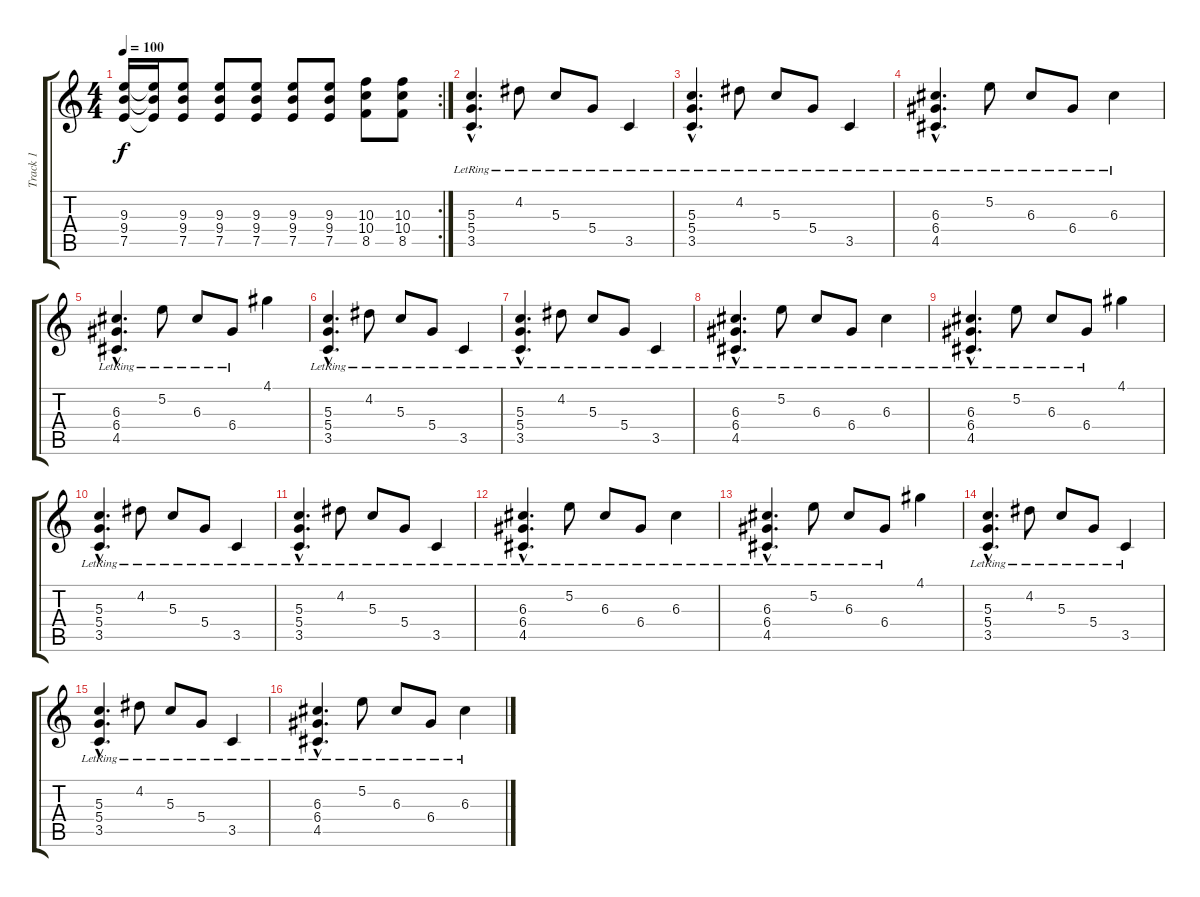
\track ("Track 1" "Track 1") {instrument distortionguitar}
\staff {score tabs}
\tuning (E4 B3 G3 D3 A2 E2) {hide}
\rc 2
\ts (4 4)
\tempo 100
\clef g2
\ks c
(9.3 9.4 7.5).16{dy f} (9.3{t} 9.4{t} 7.5{t}).16 (9.3 9.4 7.5).8 (9.3 9.4 7.5).8 (9.3 9.4 7.5).8 (9.3 9.4 7.5).8 (9.3 9.4 7.5).8 (10.3 10.4 8.5).8 (10.3 10.4 8.5).8 |
(5.3{hac lr} 5.4{hac lr} 3.5{hac lr}).4{d} 4.2{lr}.8 5.3{lr}.8 5.4{lr}.8 3.5{lr}.4 |
(5.3{hac lr} 5.4{hac lr} 3.5{hac lr}).4{d} 4.2{lr}.8 5.3{lr}.8 5.4{lr}.8 3.5{lr}.4 |
(6.3{hac lr} 6.4{hac lr} 4.5{hac lr}).4{d} 5.2{lr}.8 6.3{lr}.8 6.4{lr}.8 6.3{lr}.4 |
(6.3{hac lr} 6.4{hac lr} 4.5{hac lr}).4{d} 5.2{lr}.8 6.3{lr}.8 6.4{lr}.8 4.1.4 |
(5.3{hac lr} 5.4{hac lr} 3.5{hac lr}).4{d} 4.2{lr}.8 5.3{lr}.8 5.4{lr}.8 3.5{lr}.4 |
(5.3{hac lr} 5.4{hac lr} 3.5{hac lr}).4{d} 4.2{lr}.8 5.3{lr}.8 5.4{lr}.8 3.5{lr}.4 |
(6.3{hac lr} 6.4{hac lr} 4.5{hac lr}).4{d} 5.2{lr}.8 6.3{lr}.8 6.4{lr}.8 6.3{lr}.4 |
(6.3{hac lr} 6.4{hac lr} 4.5{hac lr}).4{d} 5.2{lr}.8 6.3{lr}.8 6.4{lr}.8 4.1.4 |
(5.3{hac lr} 5.4{hac lr} 3.5{hac lr}).4{d} 4.2{lr}.8 5.3{lr}.8 5.4{lr}.8 3.5{lr}.4 |
(5.3{hac lr} 5.4{hac lr} 3.5{hac lr}).4{d} 4.2{lr}.8 5.3{lr}.8 5.4{lr}.8 3.5{lr}.4 |
(6.3{hac lr} 6.4{hac lr} 4.5{hac lr}).4{d} 5.2{lr}.8 6.3{lr}.8 6.4{lr}.8 6.3{lr}.4 |
(6.3{hac lr} 6.4{hac lr} 4.5{hac lr}).4{d} 5.2{lr}.8 6.3{lr}.8 6.4{lr}.8 4.1.4 |
(5.3{hac lr} 5.4{hac lr} 3.5{hac lr}).4{d} 4.2{lr}.8 5.3{lr}.8 5.4{lr}.8 3.5{lr}.4 |
(5.3{hac lr} 5.4{hac lr} 3.5{hac lr}).4{d} 4.2{lr}.8 5.3{lr}.8 5.4{lr}.8 3.5{lr}.4 |
(6.3{hac lr} 6.4{hac lr} 4.5{hac lr}).4{d} 5.2{lr}.8 6.3{lr}.8 6.4{lr}.8 6.3{lr}.4
